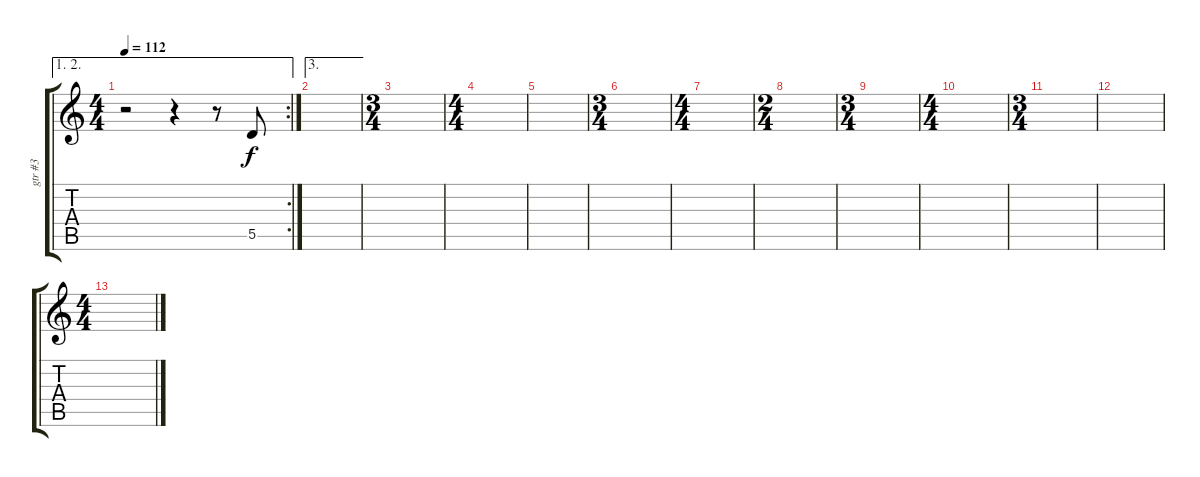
\track ("gtr #3" "gtr #3") {instrument electricguitarclean}
\staff {score tabs}
\tuning (E4 B3 G3 D3 A2 E2) {hide}
\ae (1 2)
\rc 2
\ts (4 4)
\tempo 112
\clef g2
\ks c
r.2{dy f} r.4 r.8 5.5.8 |
\ae 3
|
\ts (3 4)
|
\ts (4 4)
|
|
\ts (3 4)
|
\ts (4 4)
|
\ts (2 4)
|
\ts (3 4)
|
\ts (4 4)
|
\ts (3 4)
|
|
\ts (4 4)
